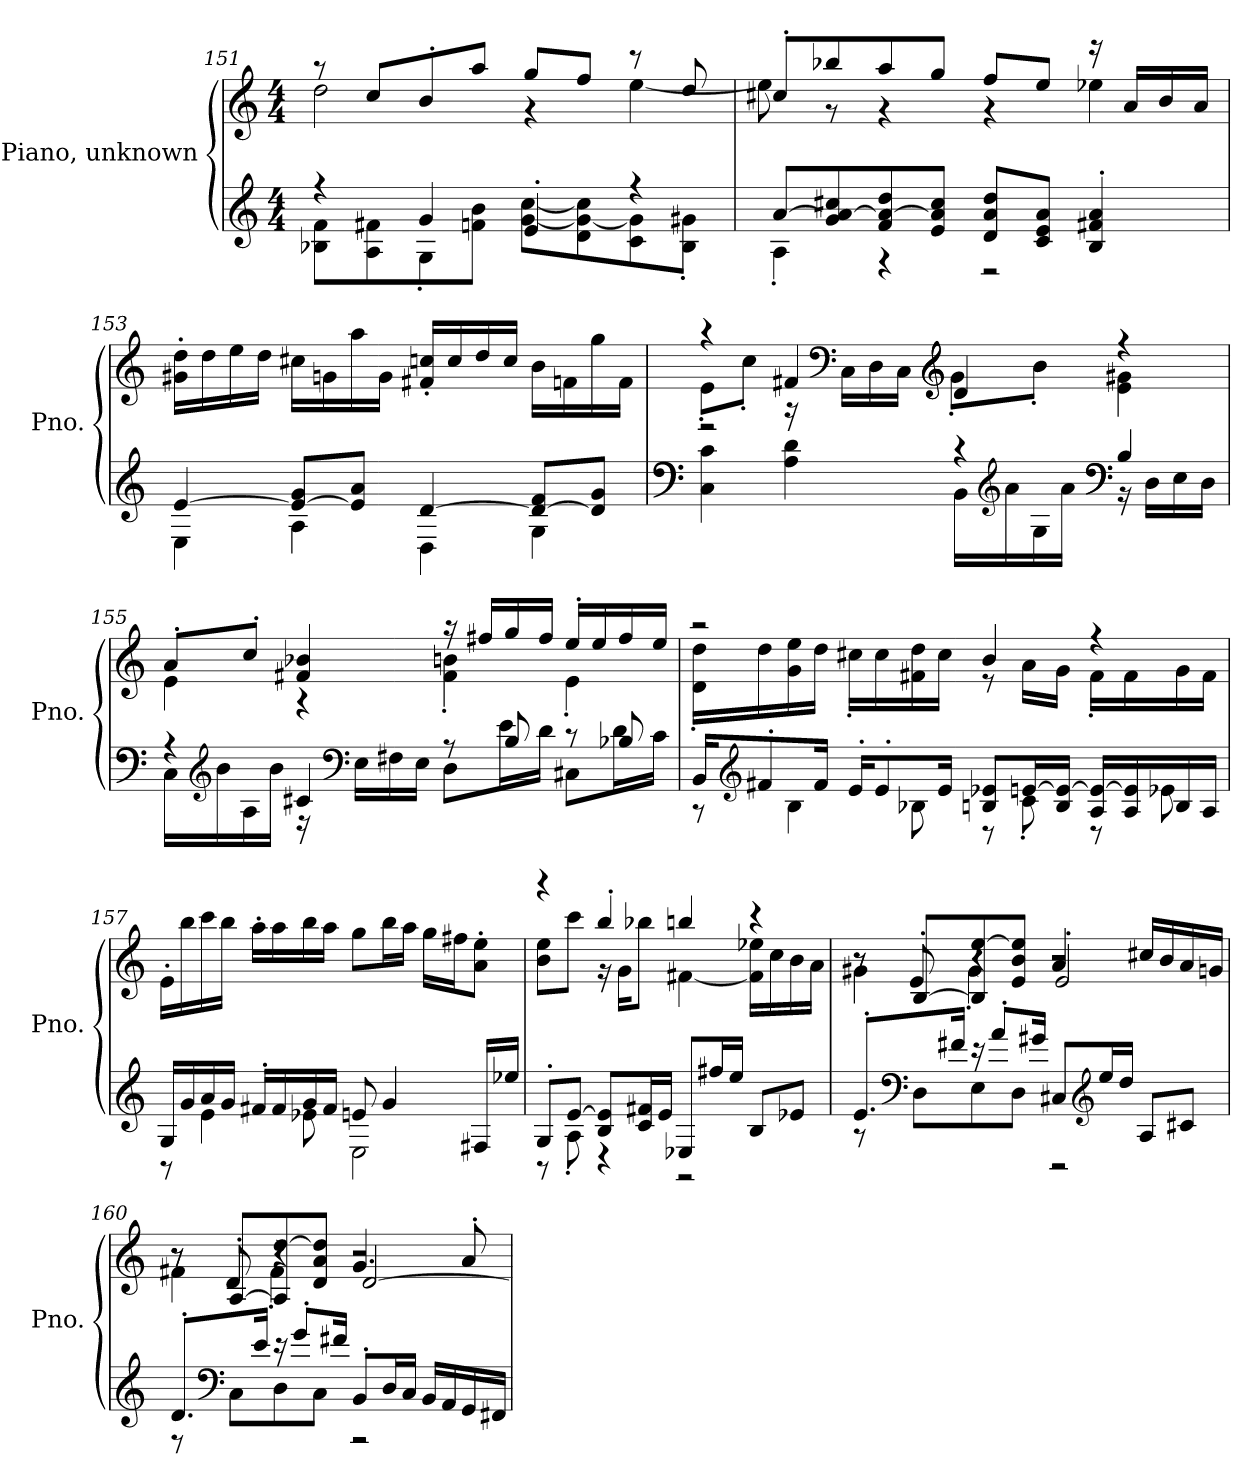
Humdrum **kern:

**kern	**kern
*part1	*part1
*staff2	*staff1
*I"Piano, unknown	*
*I'Pno.	*
!!LO:LB:g=z
*clefG2	*clefG2
*k[]	*k[]
*M4/4	*M4/4
=151	=151
*^	*^
4r	8B-X\ 8f\L	8r	2dd\
.	8A\ 8f#X\	8cc/L	.
4g/	8G'\	8b'/	.
.	8fn\ 8b\J	8aa/J	.
4e'/	[8g\ [8cc\L	8gg/L	4r
.	8d\ 8g\_ 8cc\]	8ff/J	.
4r	8c\ 8g\]	8r	[4ee\
.	8B-\' 8g#X\'J	8dd/	.
=152	=152	=152	=152
[8a/L	4A'\	8cc#X'/L	8ee\]
8g/ 8a/_ 8cc#X/	.	8bb-X/	8r
8f/ 8a/_ 8dd/	4r	8aa/	4r
8e/ 8a/] 8cc#/J	.	8gg/J	.
8d/ 8a/ 8dd/L	2r	8ff/L	4r
8c/ 8e/ 8a/J	.	8ee/J	.
4B/' 4f#X/' 4a/'	.	16r	4ee-X\
.	.	16a/LL	.
.	.	16b/	.
.	.	16a/JJ	.
*	*	*v	*v
!!LO:LB:g=z
=153	=153	=153
[4e/	4E\	16g#X\' 16dd\'LL
.	.	16dd\
.	.	16ee\
.	.	16dd\JJ
8e/_ 8g/L	4A\	16cc#X\LL
.	.	16gn\
8e/] 8a/J	.	16aa\
.	.	16g\JJ
[4d/	4D\	16f#X/' 16ccn/'LL
.	.	16cc/
.	.	16dd/
.	.	16cc/JJ
8d/_ 8f/L	4G\	16b\LL
.	.	16fn\
8d/] 8g/J	.	16gg\
.	.	16f\JJ
=154	=154	=154
*clefF4	*	*
*	*	*^
2r	4C\ 4c\	4r	8e'\L
.	.	.	8cc'\J
.	4A\ 4d\	4f#X/	16r
*	*	*clefF4	*
.	.	.	16C\LL
.	.	.	16D\
.	.	.	16C\JJ
*	*	*clefG2	*
4r	16BB\LL	4d/	8g'\L
*clefG2	*	*	*
.	16a\	.	.
.	16G\	.	8b'\J
.	16a\JJ	.	.
*clefF4	*	*	*
4B/	16r	4r	4e\ 4g#X\
.	16D\LL	.	.
.	16E\	.	.
.	16D\JJ	.	.
!!LO:LB:g=z	!!
=155	=155	=155	=155
4r	16C\LL	8a'/L	4e\
*clefG2	*	*	*
.	16b\	.	.
.	16A\	8cc'/J	.
.	16b\JJ	.	.
4c#X/	16r	4f#X/ 4b-X/	4r
*clefF4	*	*	*
.	16E\LL	.	.
.	16F#X\	.	.
.	16E\JJ	.	.
8r	8D\L	16r	4f#\' 4bn\'
.	.	16ff#X/LL	.
8B/	16e\L	16gg/	.
.	16d\JJ	16ff#/JJ	.
8r	8C#X\L	16ee'/LL	4e'\
.	.	16ee/	.
8B-X/	16d\L	16ff#/	.
.	16c#\JJ	16ee/JJ	.
!!LO:LB:g=z	!!
=156	=156	=156	=156
16BB/KL	8r	2r	16d\' 16dd\'LL
*clefG2	*	*	*
8f#X'/	.	.	16dd\
.	4B\	.	16g\ 16ee\
16f#/Jk	.	.	16dd\JJ
16e'/KL	.	.	16cc#X'\LL
8e'/	.	.	16cc#\
.	8B-X\	.	16f#X\ 16dd\
16e/Jk	.	.	16cc#\JJ
8Bn/ 8e-X/L	8r	4b/	8r
[16en/L	8c'\	.	16a\LL
16B/ 16e/_JJ	.	.	16g\JJ
16A/ 16e/_LL	8r	4r	16f#'\LL
16A/ 16e/]	.	.	16f#\
16B/	8e-X\	.	16g\
16A/JJ	.	.	16f#\JJ
*	*	*v	*v
=157	=157	=157
16G/LL	8r	16e'\LL
16g/	.	16bb\
16a/	4e\	16ccc\
16g/JJ	.	16bb\JJ
16f#X'/LL	.	16aa'\LL
16f#/	.	16aa\
16g/	8e-X\	16bb\
16f#/JJ	.	16aa\JJ
8en/	2E\	8gg\L
4g/	.	16bb\L
.	.	16aa\JJ
.	.	16gg\LL
.	.	16ff#X\J
16F#X/LL	.	8a\' 8ee\'J
16ee-X/JJ	.	.
!!LO:PB:g=z
=158	=158	=158
*	*	*^
8G'/L	8r	4r	8b\ 8ee\L
[8e/J	8A'\	.	8ccc\J
8B/ 8e/]L	4r	4bb'/	16r
.	.	.	16g\KL
16c/ 16f#X/L	.	.	8bb-X\J
16e/JJ	.	.	.
8E-X/L	2r	4bbn/	[4f#X\
16ff#X/L	.	.	.
16ee/JJ	.	.	.
8B/L	.	4r	16f#\] 16ee-X\LL
.	.	.	16cc\
8e-X/J	.	.	16b\
.	.	.	16a\JJ
=159	=159	=159	=159
*	*	*	*^
8.e'/L	8r	8r	4g#X\	8r
*clefF4	*	*	*	*
.	8D\L	[8B/L	.	8e'/
16f#X/Jk	.	.	.	.
16r	8E\	8B/] [8ee/	4g#'\	4r
8a'/L	.	.	.	.
.	8D\J	8e/ 8b/ 8ee/]J	.	.
16g#X/Jk	.	.	.	.
8C#X/L	2r	4a/	2r	2e'/
*clefG2	*	*	*	*
16ee/L	.	.	.	.
16dd/JJ	.	.	.	.
8A/L	.	16cc#X/LL	.	.
.	.	16b/	.	.
8c#X/J	.	16a/	.	.
.	.	16gn/JJ	.	.
!!LO:LB:g=z	!!	!!
=160	=160	=160	=160	=160
8.d'/L	8r	8r	4f#X\	8r
*clefF4	*	*	*	*
.	8C\L	[8A/L	.	8d'/
16e/Jk	.	.	.	.
16r	8D\	8A/] [8dd/	4f#'\	4r
8g'/L	.	.	.	.
.	8C\J	8d/ 8a/ 8dd/]J	.	.
16f#X/Jk	.	.	.	.
8BB'/L	2r	4.g/	2r	[2d/
16D/L	.	.	.	.
16C/JJ	.	.	.	.
16BB/LL	.	.	.	.
16AA/	.	.	.	.
16GG/	.	8a'/	.	.
16FF#X/JJ	.	.	.	.
*v	*v	*	*	*
*	*v	*v	*v
=	=
*-	*-
